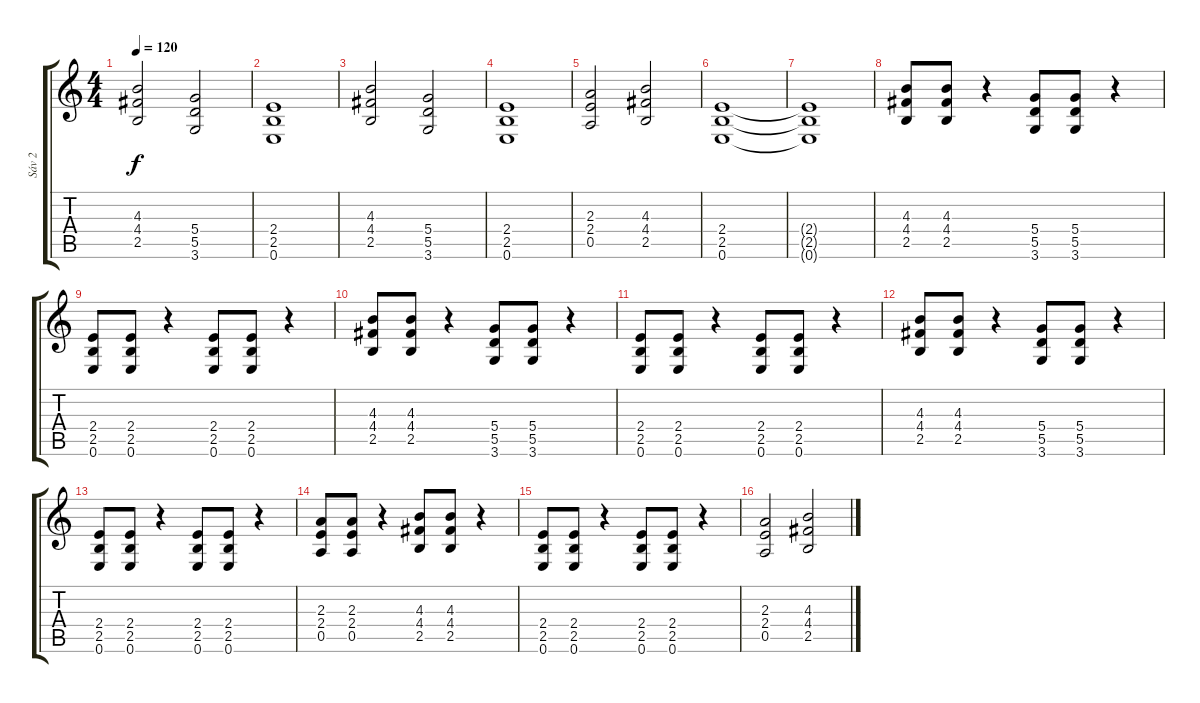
\track ("Sáv 2" "Sáv 2") {instrument overdrivenguitar}
\staff {score tabs}
\tuning (E4 B3 G3 D3 A2 E2) {hide}
\ts (4 4)
\tempo 120
\clef g2
\ks c
(4.3 4.4 2.5).2{dy f} (5.4 5.5 3.6).2 |
(2.4 2.5 0.6).1 |
(4.3 4.4 2.5).2 (5.4 5.5 3.6).2 |
(2.4 2.5 0.6).1 |
(2.3 2.4 0.5).2 (4.3 4.4 2.5).2 |
(2.4 2.5 0.6).1 |
(2.4{t} 2.5{t} 0.6{t}).1 |
(4.3 4.4 2.5).8 (4.3 4.4 2.5).8 r.4 (5.4 5.5 3.6).8 (5.4 5.5 3.6).8 r.4 |
(2.4 2.5 0.6).8 (2.4 2.5 0.6).8 r.4 (2.4 2.5 0.6).8 (2.4 2.5 0.6).8 r.4 |
(4.3 4.4 2.5).8 (4.3 4.4 2.5).8 r.4 (5.4 5.5 3.6).8 (5.4 5.5 3.6).8 r.4 |
(2.4 2.5 0.6).8 (2.4 2.5 0.6).8 r.4 (2.4 2.5 0.6).8 (2.4 2.5 0.6).8 r.4 |
(4.3 4.4 2.5).8 (4.3 4.4 2.5).8 r.4 (5.4 5.5 3.6).8 (5.4 5.5 3.6).8 r.4 |
(2.4 2.5 0.6).8 (2.4 2.5 0.6).8 r.4 (2.4 2.5 0.6).8 (2.4 2.5 0.6).8 r.4 |
(2.3 2.4 0.5).8 (2.3 2.4 0.5).8 r.4 (4.3 4.4 2.5).8 (4.3 4.4 2.5).8 r.4 |
(2.4 2.5 0.6).8 (2.4 2.5 0.6).8 r.4 (2.4 2.5 0.6).8 (2.4 2.5 0.6).8 r.4 |
(2.3 2.4 0.5).2 (4.3 4.4 2.5).2
